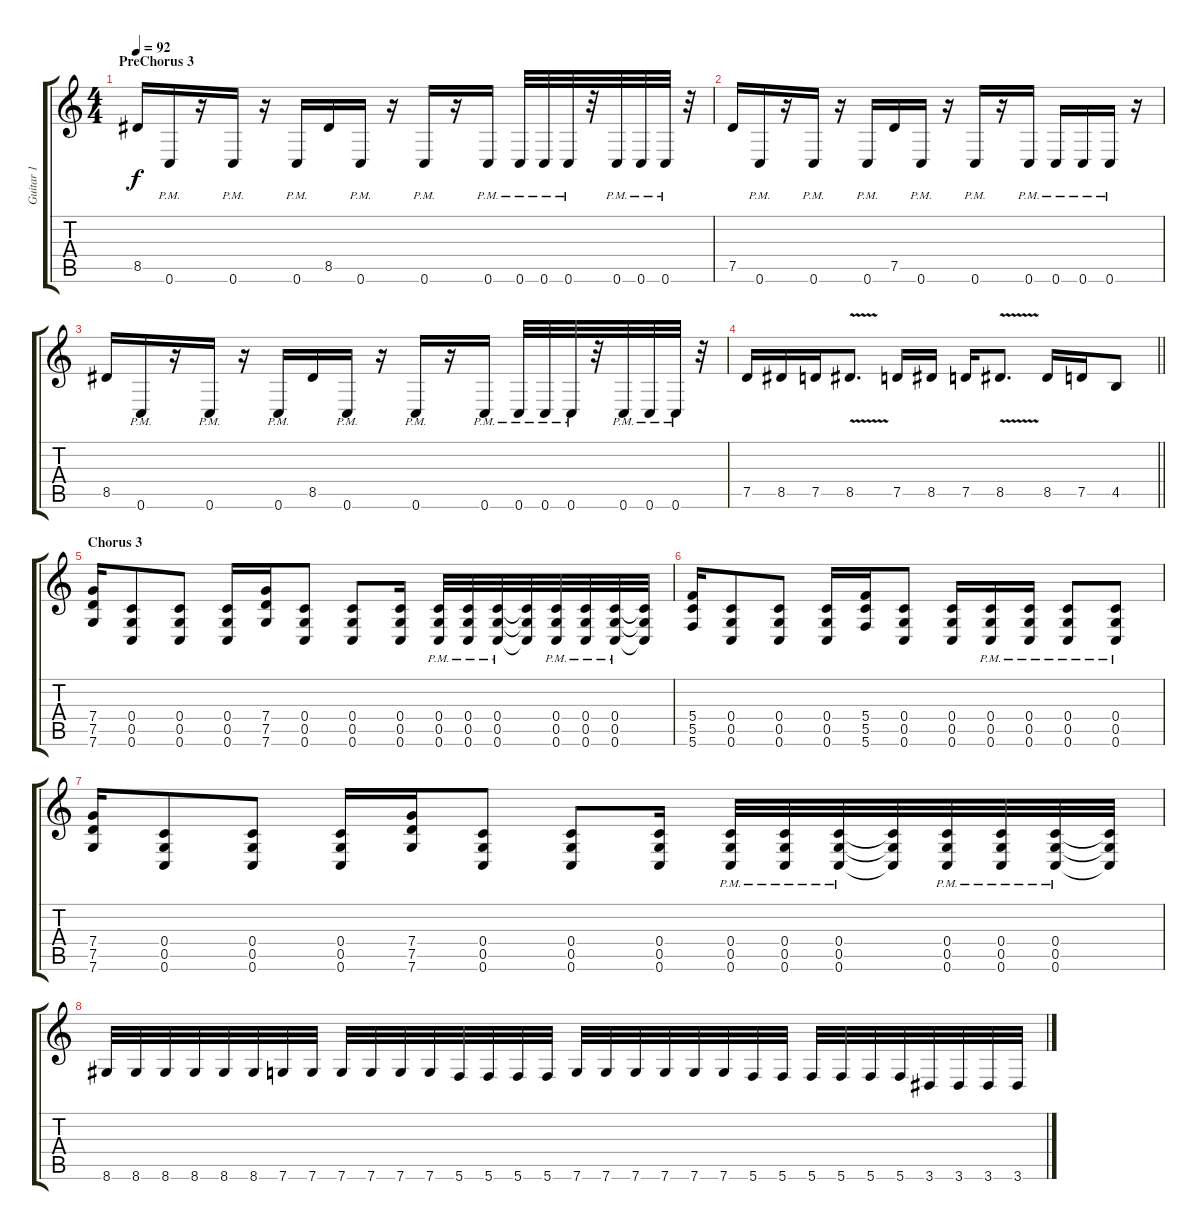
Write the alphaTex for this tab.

\track ("Guitar 1" "Guitar 1") {instrument distortionguitar}
\staff {score tabs}
\tuning (D4 A3 F3 C3 G2 C2) {hide}
\ts (4 4)
\section ("" "PreChorus 3")
\tempo 92
\clef g2
\ks c
8.5.16{dy f} 0.6{pm}.16 r.16 0.6{pm}.16 r.16 0.6{pm}.16 8.5.16 0.6{pm}.16 r.16 0.6{pm}.16 r.16 0.6{pm}.16 0.6{pm}.32 0.6{pm}.32 0.6{pm}.32 r.32 0.6{pm}.32 0.6{pm}.32 0.6{pm}.32 r.32 |
7.5.16 0.6{pm}.16 r.16 0.6{pm}.16 r.16 0.6{pm}.16 7.5.16 0.6{pm}.16 r.16 0.6{pm}.16 r.16 0.6{pm}.16 0.6{pm}.16 0.6{pm}.16 0.6{pm}.16 r.16 |
8.5.16 0.6{pm}.16 r.16 0.6{pm}.16 r.16 0.6{pm}.16 8.5.16 0.6{pm}.16 r.16 0.6{pm}.16 r.16 0.6{pm}.16 0.6{pm}.32 0.6{pm}.32 0.6{pm}.32 r.32 0.6{pm}.32 0.6{pm}.32 0.6{pm}.32 r.32 |
\barLineRight lightlight
7.5.16 8.5.16 7.5.16 8.5{v}.8{d} 7.5.16 8.5.16 7.5.16 8.5{v}.8{d} 8.5.16 7.5.16 4.5.8 |
\section ("" "Chorus 3")
(7.4 7.5 7.6).16 (0.4 0.5 0.6).8 (0.4 0.5 0.6).8 (0.4 0.5 0.6).16 (7.4 7.5 7.6).16 (0.4 0.5 0.6).8 (0.4 0.5 0.6).8 (0.4 0.5 0.6).16 (0.4{pm} 0.5{pm} 0.6{pm}).32 (0.4{pm} 0.5{pm} 0.6{pm}).32 (0.4{pm} 0.5{pm} 0.6{pm}).32 (0.4{t} 0.5{t} 0.6{t}).32 (0.4{pm} 0.5{pm} 0.6{pm}).32 (0.4{pm} 0.5{pm} 0.6{pm}).32 (0.4{pm} 0.5{pm} 0.6{pm}).32 (0.4{t} 0.5{t} 0.6{t}).32 |
(5.4 5.5 5.6).16 (0.4 0.5 0.6).8 (0.4 0.5 0.6).8 (0.4 0.5 0.6).16 (5.4 5.5 5.6).16 (0.4 0.5 0.6).8 (0.4 0.5 0.6).16 (0.4{pm} 0.5{pm} 0.6{pm}).16 (0.4{pm} 0.5{pm} 0.6{pm}).16 (0.4{pm} 0.5{pm} 0.6{pm}).8 (0.4{pm} 0.5 0.6{pm}).8 |
(7.4 7.5 7.6).16 (0.4 0.5 0.6).8 (0.4 0.5 0.6).8 (0.4 0.5 0.6).16 (7.4 7.5 7.6).16 (0.4 0.5 0.6).8 (0.4 0.5 0.6).8 (0.4 0.5 0.6).16 (0.4{pm} 0.5{pm} 0.6{pm}).32 (0.4{pm} 0.5{pm} 0.6{pm}).32 (0.4{pm} 0.5{pm} 0.6{pm}).32 (0.4{t} 0.5{t} 0.6{t}).32 (0.4{pm} 0.5{pm} 0.6{pm}).32 (0.4{pm} 0.5{pm} 0.6{pm}).32 (0.4{pm} 0.5{pm} 0.6{pm}).32 (0.4{t} 0.5{t} 0.6{t}).32 |
8.6.32 8.6.32 8.6.32 8.6.32 8.6.32 8.6.32 7.6.32 7.6.32 7.6.32 7.6.32 7.6.32 7.6.32 5.6.32 5.6.32 5.6.32 5.6.32 7.6.32 7.6.32 7.6.32 7.6.32 7.6.32 7.6.32 5.6.32 5.6.32 5.6.32 5.6.32 5.6.32 5.6.32 3.6.32 3.6.32 3.6.32 3.6.32
